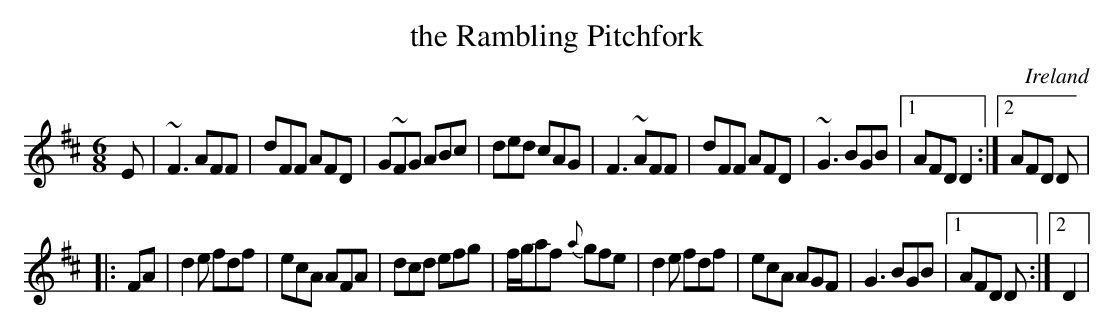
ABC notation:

X:1
T:the Rambling Pitchfork
M:6/8
O:Ireland
K:D major
E|\
~F3 AFF|dFF AFD|G~FG ABc|ded cAG|\
F3 ~AFF|dFF AFD|~G3 BGB|1 AFD D2 :|2 AFD D|
|:FA|\
d2e fdf|ecA AFA|dcd efg|f/g/af {a}gfe|\
d2e fdf|ecA AGF|G3 BGB|1 AFD D:|2 D2|
